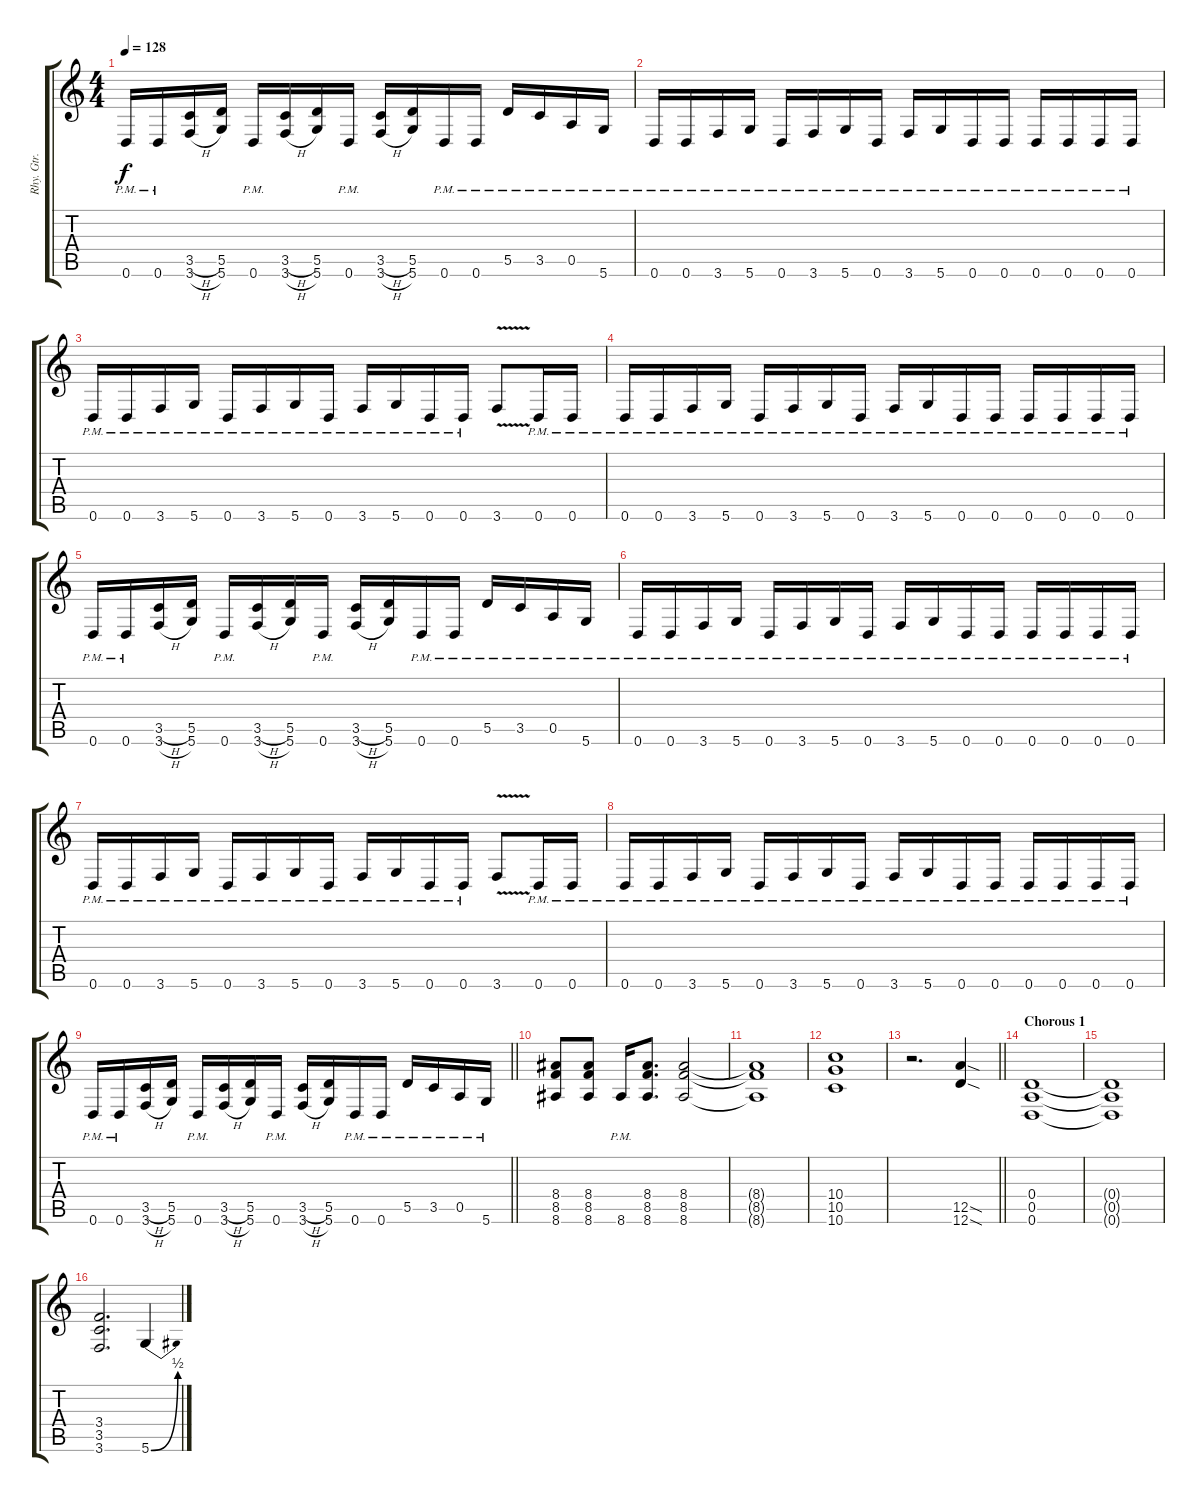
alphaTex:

\track ("Rhy. Gtr. 2" "Rhy. Gtr. ") {instrument distortionguitar}
\staff {score tabs}
\tuning (E4 B3 G3 D3 A2 D2) {hide}
\ts (4 4)
\tempo 128
\clef g2
\ks c
0.6{pm}.16{dy f} 0.6{pm}.16 (3.5{h} 3.6{h}).16 (5.5 5.6).16 0.6{pm}.16 (3.5{h} 3.6{h}).16 (5.5 5.6).16 0.6{pm}.16 (3.5{h} 3.6{h}).16 (5.5 5.6).16 0.6{pm}.16 0.6{pm}.16 5.5{pm}.16 3.5{pm}.16 0.5{pm}.16 5.6{pm}.16 |
0.6{pm}.16 0.6{pm}.16 3.6{pm}.16 5.6{pm}.16 0.6{pm}.16 3.6{pm}.16 5.6{pm}.16 0.6{pm}.16 3.6{pm}.16 5.6{pm}.16 0.6{pm}.16 0.6{pm}.16 0.6{pm}.16 0.6{pm}.16 0.6{pm}.16 0.6{pm}.16 |
0.6{pm}.16 0.6{pm}.16 3.6{pm}.16 5.6{pm}.16 0.6{pm}.16 3.6{pm}.16 5.6{pm}.16 0.6{pm}.16 3.6{pm}.16 5.6{pm}.16 0.6{pm}.16 0.6{pm}.16 3.6{v}.8 0.6{pm}.16 0.6{pm}.16 |
0.6{pm}.16 0.6{pm}.16 3.6{pm}.16 5.6{pm}.16 0.6{pm}.16 3.6{pm}.16 5.6{pm}.16 0.6{pm}.16 3.6{pm}.16 5.6{pm}.16 0.6{pm}.16 0.6{pm}.16 0.6{pm}.16 0.6{pm}.16 0.6{pm}.16 0.6{pm}.16 |
0.6{pm}.16 0.6{pm}.16 (3.5{h} 3.6{h}).16 (5.5 5.6).16 0.6{pm}.16 (3.5{h} 3.6{h}).16 (5.5 5.6).16 0.6{pm}.16 (3.5{h} 3.6{h}).16 (5.5 5.6).16 0.6{pm}.16 0.6{pm}.16 5.5{pm}.16 3.5{pm}.16 0.5{pm}.16 5.6{pm}.16 |
0.6{pm}.16 0.6{pm}.16 3.6{pm}.16 5.6{pm}.16 0.6{pm}.16 3.6{pm}.16 5.6{pm}.16 0.6{pm}.16 3.6{pm}.16 5.6{pm}.16 0.6{pm}.16 0.6{pm}.16 0.6{pm}.16 0.6{pm}.16 0.6{pm}.16 0.6{pm}.16 |
0.6{pm}.16 0.6{pm}.16 3.6{pm}.16 5.6{pm}.16 0.6{pm}.16 3.6{pm}.16 5.6{pm}.16 0.6{pm}.16 3.6{pm}.16 5.6{pm}.16 0.6{pm}.16 0.6{pm}.16 3.6{v}.8 0.6{pm}.16 0.6{pm}.16 |
0.6{pm}.16 0.6{pm}.16 3.6{pm}.16 5.6{pm}.16 0.6{pm}.16 3.6{pm}.16 5.6{pm}.16 0.6{pm}.16 3.6{pm}.16 5.6{pm}.16 0.6{pm}.16 0.6{pm}.16 0.6{pm}.16 0.6{pm}.16 0.6{pm}.16 0.6{pm}.16 |
\barLineRight lightlight
0.6{pm}.16 0.6{pm}.16 (3.5{h} 3.6{h}).16 (5.5 5.6).16 0.6{pm}.16 (3.5{h} 3.6{h}).16 (5.5 5.6).16 0.6{pm}.16 (3.5{h} 3.6{h}).16 (5.5 5.6).16 0.6{pm}.16 0.6{pm}.16 5.5{pm}.16 3.5{pm}.16 0.5{pm}.16 5.6{pm}.16 |
\section ("" "")
(8.4 8.5 8.6).8 (8.4 8.5 8.6).8 8.6{pm}.16 (8.4 8.5 8.6).8{d} (8.4 8.5 8.6).2 |
(8.4{t} 8.5{t} 8.6{t}).1 |
(10.4 10.5 10.6).1 |
\barLineRight lightlight
r.2{d} (12.5{sod} 12.6{sod}).4 |
\section ("" "Chorous 1")
(0.4 0.5 0.6).1 |
(0.4{t} 0.5{t} 0.6{t}).1 |
(3.4 3.5 3.6).2{d} 5.6{be (bend 0 0 60 2)}.4
